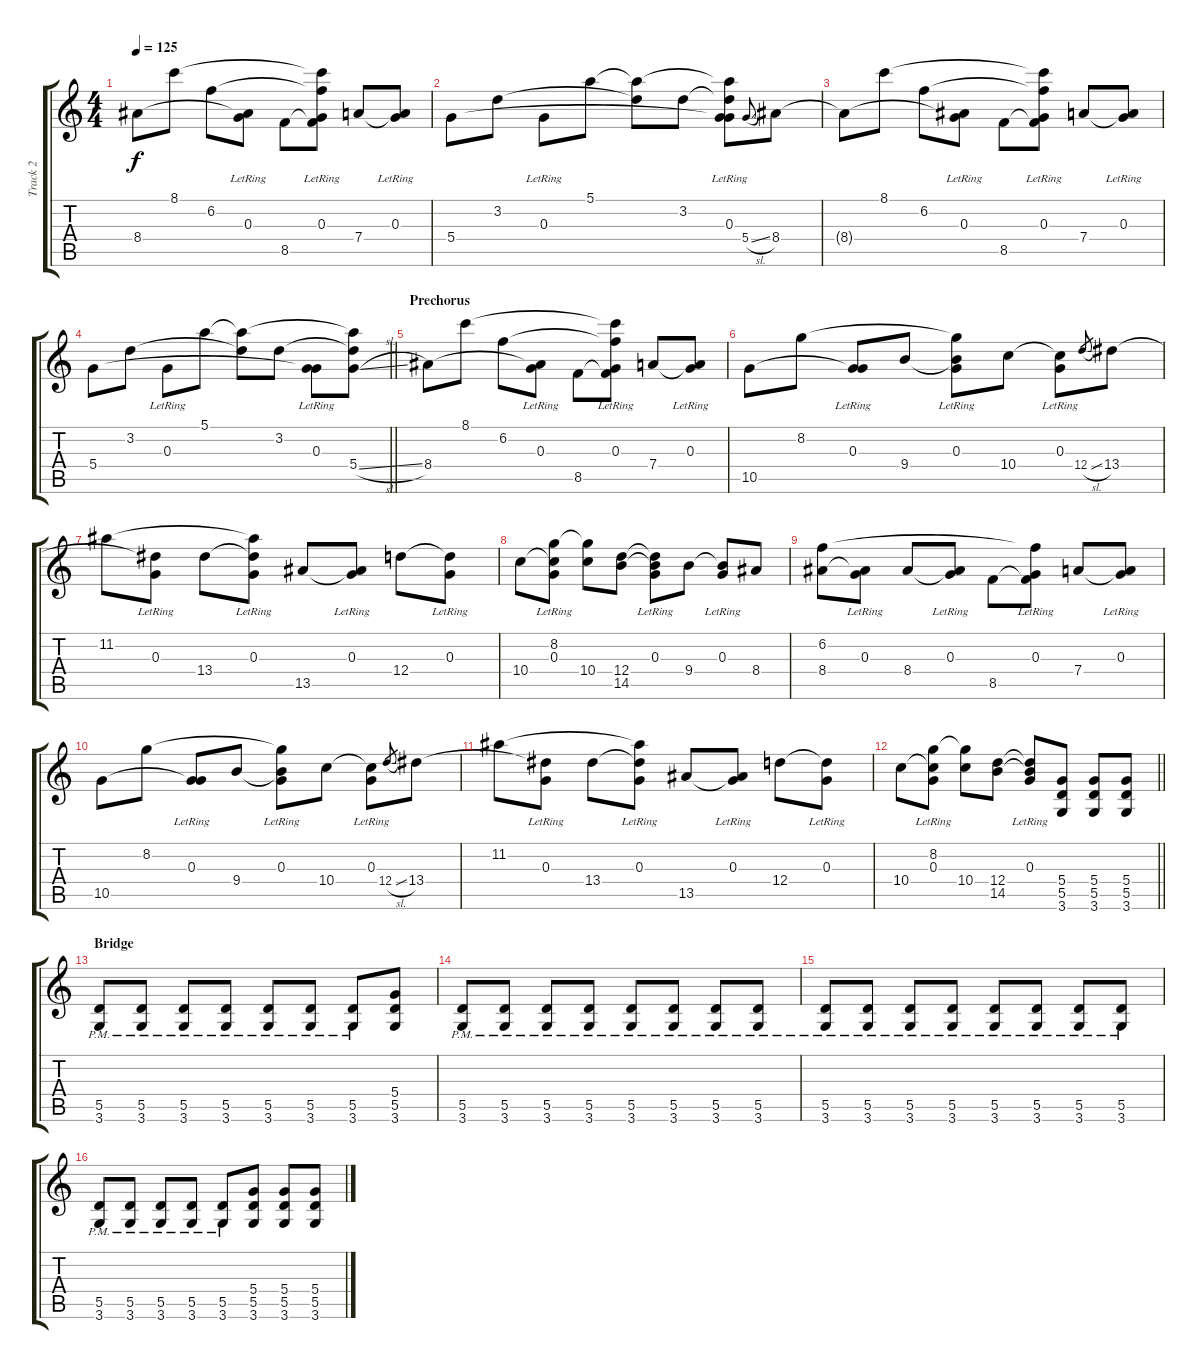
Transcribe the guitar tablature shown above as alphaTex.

\track ("Track 2" "Track 2") {instrument acousticguitarsteel}
\staff {score tabs}
\tuning (E4 B3 G3 D3 A2 E2) {hide}
\ts (4 4)
\tempo 125
\clef g2
\ks c
8.4.8{dy f} 8.1.8 6.2.8 (0.3{lr} 8.4{t}).8 8.5.8 (8.1{t} 6.2{t} 0.3{lr} 8.5{t}).8 7.4.8 (0.3{lr} 7.4{t}).8 |
5.4.8 3.2.8 0.3{lr}.8 5.1.8 (5.1{t} 3.2{t}).8 3.2.8 (5.1{t} 3.2{t} 0.3{lr} 5.4{t}).8 5.4{sl}.8{gr onbeat} 8.4.8 |
8.4{t}.8 8.1.8 6.2.8 (0.3{lr} 8.4{t}).8 8.5.8 (8.1{t} 6.2{t} 0.3{lr} 8.5{t}).8 7.4.8 (0.3{lr} 7.4{t}).8 |
\barLineRight lightlight
5.4.8 3.2.8 0.3{lr}.8 5.1.8 (5.1{t} 3.2{t}).8 3.2.8 (0.3{lr} 5.4{t}).8 (5.1{t} 3.2{t} 5.4{sl}).8 |
\section ("" "Prechorus")
8.4.8 8.1.8 6.2.8 (0.3{lr} 8.4{t}).8 8.5.8 (8.1{t} 6.2{t} 0.3{lr} 8.5{t}).8 7.4.8 (0.3{lr} 7.4{t}).8 |
10.5.8 8.2.8 (0.3{lr} 10.5{t}).8 9.4.8 (8.2{t} 0.3{lr} 9.4{t}).8 10.4.8 (0.3{lr} 10.4{t}).8 12.4{sl}.8{gr} 13.4.8 |
11.2.8 (0.3{lr} 13.4{t}).8 13.4.8 (11.2{t} 0.3{lr} 13.4{t}).8 13.5.8 (0.3{lr} 13.5{t}).8 12.4.8 (0.3{lr} 12.4{t}).8 |
10.4.8 (8.2 0.3{lr} 10.4{t}).8 (8.2{t} 10.4).8 (12.4 14.5).8 (0.3{lr} 12.4{t} 14.5{t}).8 9.4.8 (0.3{lr} 9.4{t}).8 8.4.8 |
(6.2 8.4).8 (0.3{lr} 8.4{t}).8 8.4.8 (0.3{lr} 8.4{t}).8 8.5.8 (6.2{t} 0.3{lr} 8.5{t}).8 7.4.8 (0.3{lr} 7.4{t}).8 |
10.5.8 8.2.8 (0.3{lr} 10.5{t}).8 9.4.8 (8.2{t} 0.3{lr} 9.4{t}).8 10.4.8 (0.3{lr} 10.4{t}).8 12.4{sl}.8{gr} 13.4.8 |
11.2.8 (0.3{lr} 13.4{t}).8 13.4.8 (11.2{t} 0.3{lr} 13.4{t}).8 13.5.8 (0.3{lr} 13.5{t}).8 12.4.8 (0.3{lr} 12.4{t}).8 |
\barLineRight lightlight
10.4.8 (8.2 0.3{lr} 10.4{t}).8 (8.2{t} 10.4).8 (12.4 14.5).8 (0.3{lr} 12.4{t} 14.5{t}).8 (5.4 5.5 3.6).8{volume 16 instrument overdrivenguitar} (5.4 5.5 3.6).8 (5.4 5.5 3.6).8 |
\section ("" "Bridge")
(5.5{pm} 3.6{pm}).8 (5.5{pm} 3.6{pm}).8 (5.5{pm} 3.6{pm}).8 (5.5{pm} 3.6{pm}).8 (5.5{pm} 3.6{pm}).8 (5.5{pm} 3.6{pm}).8 (5.5{pm} 3.6{pm}).8 (5.4 5.5 3.6).8 |
(5.5{pm} 3.6{pm}).8 (5.5{pm} 3.6{pm}).8 (5.5{pm} 3.6{pm}).8 (5.5{pm} 3.6{pm}).8 (5.5{pm} 3.6{pm}).8 (5.5{pm} 3.6{pm}).8 (5.5{pm} 3.6{pm}).8 (5.5{pm} 3.6{pm}).8 |
(5.5{pm} 3.6{pm}).8 (5.5{pm} 3.6{pm}).8 (5.5{pm} 3.6{pm}).8 (5.5{pm} 3.6{pm}).8 (5.5{pm} 3.6{pm}).8 (5.5{pm} 3.6{pm}).8 (5.5{pm} 3.6{pm}).8 (5.5{pm} 3.6{pm}).8 |
(5.5{pm} 3.6{pm}).8 (5.5{pm} 3.6{pm}).8 (5.5{pm} 3.6{pm}).8 (5.5{pm} 3.6{pm}).8 (5.5{pm} 3.6{pm}).8 (5.4 5.5 3.6).8 (5.4 5.5 3.6).8 (5.4 5.5 3.6).8
